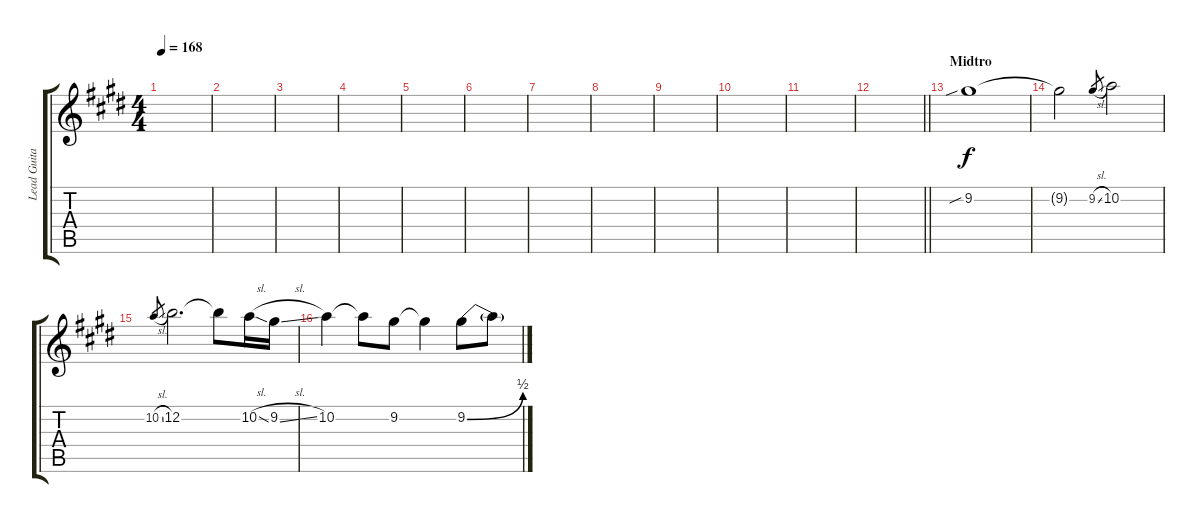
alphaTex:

\track ("Lead Guitar" "Lead Guita") {instrument overdrivenguitar}
\staff {score tabs}
\tuning (E4 B3 G3 D3 A2 E2) {hide}
\ts (4 4)
\tempo 168
\clef g2
\ks e
|
|
|
|
|
|
|
|
|
|
|
\barLineRight lightlight
|
\section ("" "Midtro")
9.2{sib}.1 |
9.2{t}.2 9.2{sl}.8{gr} 10.2.2 |
10.2{sl}.8{gr} 12.2.2{d} 12.2{t}.8 10.2{sl}.16 9.2{sl}.16 |
10.2.4 10.2{t}.8 9.2.8 9.2{t}.4 9.2{be (bend 0 0 60 2)}.8 9.2{t}.8
